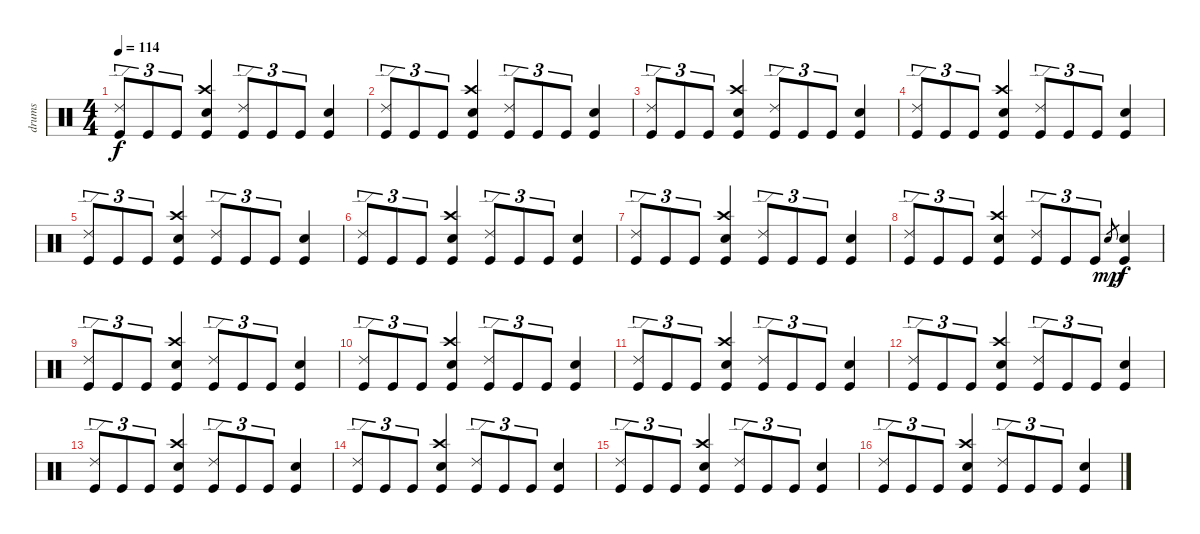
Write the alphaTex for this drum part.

\track ("drums" "drums") {instrument percussion}
\staff {score}
\articulation defaults
\ts (4 4)
\tempo 114
\clef neutral
\ks c
("Ride (edge) 2" "Kick (hit)").8{tu (3 2) dy f} "Kick (hit)".8{tu (3 2)} "Kick (hit)".8{tu (3 2)} ("Crash high (hit)" "Kick (hit)" "Snare (hit) 2").4 ("Ride (edge) 2" "Kick (hit)").8{tu (3 2)} "Kick (hit)".8{tu (3 2)} "Kick (hit)".8{tu (3 2)} ("Kick (hit)" "Snare (hit) 2").4 |
("Ride (edge) 2" "Kick (hit)").8{tu (3 2)} "Kick (hit)".8{tu (3 2)} "Kick (hit)".8{tu (3 2)} ("Crash high (hit)" "Kick (hit)" "Snare (hit) 2").4 ("Ride (edge) 2" "Kick (hit)").8{tu (3 2)} "Kick (hit)".8{tu (3 2)} "Kick (hit)".8{tu (3 2)} ("Kick (hit)" "Snare (hit) 2").4 |
("Ride (edge) 2" "Kick (hit)").8{tu (3 2)} "Kick (hit)".8{tu (3 2)} "Kick (hit)".8{tu (3 2)} ("Crash high (hit)" "Kick (hit)" "Snare (hit) 2").4 ("Ride (edge) 2" "Kick (hit)").8{tu (3 2)} "Kick (hit)".8{tu (3 2)} "Kick (hit)".8{tu (3 2)} ("Kick (hit)" "Snare (hit) 2").4 |
("Ride (edge) 2" "Kick (hit)").8{tu (3 2)} "Kick (hit)".8{tu (3 2)} "Kick (hit)".8{tu (3 2)} ("Crash high (hit)" "Kick (hit)" "Snare (hit) 2").4 ("Ride (edge) 2" "Kick (hit)").8{tu (3 2)} "Kick (hit)".8{tu (3 2)} "Kick (hit)".8{tu (3 2)} ("Kick (hit)" "Snare (hit) 2").4 |
("Ride (edge) 2" "Kick (hit)").8{tu (3 2)} "Kick (hit)".8{tu (3 2)} "Kick (hit)".8{tu (3 2)} ("Crash high (hit)" "Kick (hit)" "Snare (hit) 2").4 ("Ride (edge) 2" "Kick (hit)").8{tu (3 2)} "Kick (hit)".8{tu (3 2)} "Kick (hit)".8{tu (3 2)} ("Kick (hit)" "Snare (hit) 2").4 |
("Ride (edge) 2" "Kick (hit)").8{tu (3 2)} "Kick (hit)".8{tu (3 2)} "Kick (hit)".8{tu (3 2)} ("Crash high (hit)" "Kick (hit)" "Snare (hit) 2").4 ("Ride (edge) 2" "Kick (hit)").8{tu (3 2)} "Kick (hit)".8{tu (3 2)} "Kick (hit)".8{tu (3 2)} ("Kick (hit)" "Snare (hit) 2").4 |
("Ride (edge) 2" "Kick (hit)").8{tu (3 2)} "Kick (hit)".8{tu (3 2)} "Kick (hit)".8{tu (3 2)} ("Crash high (hit)" "Kick (hit)" "Snare (hit) 2").4 ("Ride (edge) 2" "Kick (hit)").8{tu (3 2)} "Kick (hit)".8{tu (3 2)} "Kick (hit)".8{tu (3 2)} ("Kick (hit)" "Snare (hit) 2").4 |
("Ride (edge) 2" "Kick (hit)").8{tu (3 2)} "Kick (hit)".8{tu (3 2)} "Kick (hit)".8{tu (3 2)} ("Crash high (hit)" "Kick (hit)" "Snare (hit) 2").4 ("Ride (edge) 2" "Kick (hit)").8{tu (3 2)} "Kick (hit)".8{tu (3 2)} "Kick (hit)".8{tu (3 2)} "Snare (hit) 2".8{gr dy mp} ("Kick (hit)" "Snare (hit) 2").4{dy f} |
("Ride (edge) 2" "Kick (hit)").8{tu (3 2)} "Kick (hit)".8{tu (3 2)} "Kick (hit)".8{tu (3 2)} ("Crash high (hit)" "Kick (hit)" "Snare (hit) 2").4 ("Ride (edge) 2" "Kick (hit)").8{tu (3 2)} "Kick (hit)".8{tu (3 2)} "Kick (hit)".8{tu (3 2)} ("Kick (hit)" "Snare (hit) 2").4 |
("Ride (edge) 2" "Kick (hit)").8{tu (3 2)} "Kick (hit)".8{tu (3 2)} "Kick (hit)".8{tu (3 2)} ("Crash high (hit)" "Kick (hit)" "Snare (hit) 2").4 ("Ride (edge) 2" "Kick (hit)").8{tu (3 2)} "Kick (hit)".8{tu (3 2)} "Kick (hit)".8{tu (3 2)} ("Kick (hit)" "Snare (hit) 2").4 |
("Ride (edge) 2" "Kick (hit)").8{tu (3 2)} "Kick (hit)".8{tu (3 2)} "Kick (hit)".8{tu (3 2)} ("Crash high (hit)" "Kick (hit)" "Snare (hit) 2").4 ("Ride (edge) 2" "Kick (hit)").8{tu (3 2)} "Kick (hit)".8{tu (3 2)} "Kick (hit)".8{tu (3 2)} ("Kick (hit)" "Snare (hit) 2").4 |
("Ride (edge) 2" "Kick (hit)").8{tu (3 2)} "Kick (hit)".8{tu (3 2)} "Kick (hit)".8{tu (3 2)} ("Crash high (hit)" "Kick (hit)" "Snare (hit) 2").4 ("Ride (edge) 2" "Kick (hit)").8{tu (3 2)} "Kick (hit)".8{tu (3 2)} "Kick (hit)".8{tu (3 2)} ("Kick (hit)" "Snare (hit) 2").4 |
("Ride (edge) 2" "Kick (hit)").8{tu (3 2)} "Kick (hit)".8{tu (3 2)} "Kick (hit)".8{tu (3 2)} ("Crash high (hit)" "Kick (hit)" "Snare (hit) 2").4 ("Ride (edge) 2" "Kick (hit)").8{tu (3 2)} "Kick (hit)".8{tu (3 2)} "Kick (hit)".8{tu (3 2)} ("Kick (hit)" "Snare (hit) 2").4 |
("Ride (edge) 2" "Kick (hit)").8{tu (3 2)} "Kick (hit)".8{tu (3 2)} "Kick (hit)".8{tu (3 2)} ("Crash high (hit)" "Kick (hit)" "Snare (hit) 2").4 ("Ride (edge) 2" "Kick (hit)").8{tu (3 2)} "Kick (hit)".8{tu (3 2)} "Kick (hit)".8{tu (3 2)} ("Kick (hit)" "Snare (hit) 2").4 |
("Ride (edge) 2" "Kick (hit)").8{tu (3 2)} "Kick (hit)".8{tu (3 2)} "Kick (hit)".8{tu (3 2)} ("Crash high (hit)" "Kick (hit)" "Snare (hit) 2").4 ("Ride (edge) 2" "Kick (hit)").8{tu (3 2)} "Kick (hit)".8{tu (3 2)} "Kick (hit)".8{tu (3 2)} ("Kick (hit)" "Snare (hit) 2").4 |
("Ride (edge) 2" "Kick (hit)").8{tu (3 2)} "Kick (hit)".8{tu (3 2)} "Kick (hit)".8{tu (3 2)} ("Crash high (hit)" "Kick (hit)" "Snare (hit) 2").4 ("Ride (edge) 2" "Kick (hit)").8{tu (3 2)} "Kick (hit)".8{tu (3 2)} "Kick (hit)".8{tu (3 2)} ("Kick (hit)" "Snare (hit) 2").4
